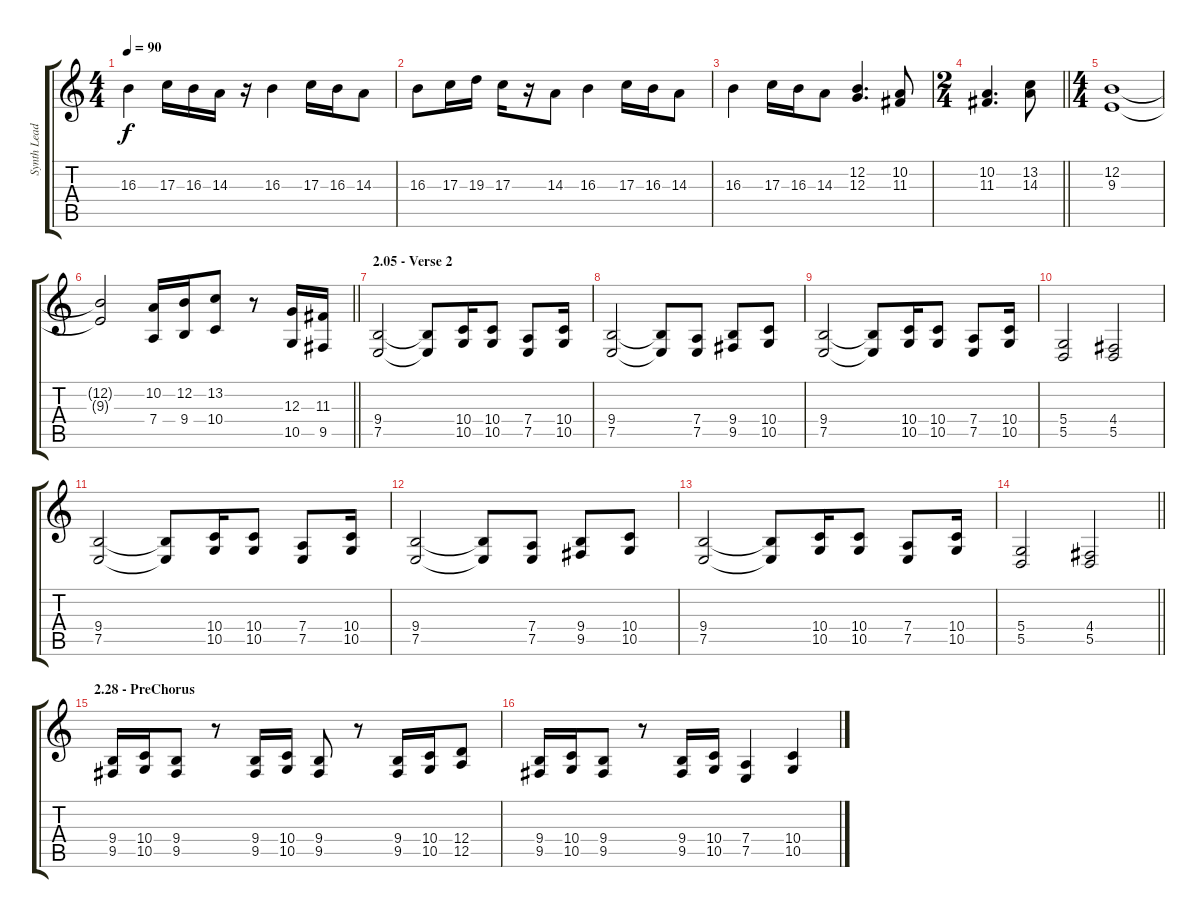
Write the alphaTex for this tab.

\track ("Synth Lead" "Synth Lead") {instrument lead2sawtooth}
\staff {score tabs}
\tuning (E4 B3 G3 D3 A2 E2) {hide}
\ts (4 4)
\tempo 90
\clef g2
\ks c
16.3.4{dy f} 17.3.16 16.3.16 14.3.16 r.16 16.3.4 17.3.16 16.3.16 14.3.8 |
16.3.8 17.3.16 19.3.16 17.3.16 r.16 14.3.8 16.3.4 17.3.16 16.3.16 14.3.8 |
16.3.4 17.3.16 16.3.16 14.3.8 (12.2 12.3).4{d} (10.2 11.3).8 |
\ts (2 4)
\barLineRight lightlight
(10.2 11.3).4{d} (13.2 14.3).8 |
\ts (4 4)
(12.2 9.3).1 |
\barLineRight lightlight
(12.2{t} 9.3{t}).2 (10.2 7.4).16 (12.2 9.4).16 (13.2 10.4).8 r.8 (12.3 10.5).16 (11.3 9.5).16 |
\section ("" "2.05 - Verse 2")
(9.4 7.5).2 (9.4{t} 7.5{t}).8 (10.4 10.5).16 (10.4 10.5).8 (7.4 7.5).8 (10.4 10.5).16 |
(9.4 7.5).2 (9.4{t} 7.5{t}).8 (7.4 7.5).8 (9.4 9.5).8 (10.4 10.5).8 |
(9.4 7.5).2 (9.4{t} 7.5{t}).8 (10.4 10.5).16 (10.4 10.5).8 (7.4 7.5).8 (10.4 10.5).16 |
(5.4 5.5).2 (4.4 5.5).2 |
(9.4 7.5).2 (9.4{t} 7.5{t}).8 (10.4 10.5).16 (10.4 10.5).8 (7.4 7.5).8 (10.4 10.5).16 |
(9.4 7.5).2 (9.4{t} 7.5{t}).8 (7.4 7.5).8 (9.4 9.5).8 (10.4 10.5).8 |
(9.4 7.5).2 (9.4{t} 7.5{t}).8 (10.4 10.5).16 (10.4 10.5).8 (7.4 7.5).8 (10.4 10.5).16 |
\barLineRight lightlight
(5.4 5.5).2 (4.4 5.5).2 |
\section ("" "2.28 - PreChorus")
(9.4 9.5).16 (10.4 10.5).16 (9.4 9.5).8 r.8 (9.4 9.5).16 (10.4 10.5).16 (9.4 9.5).8 r.8 (9.4 9.5).16 (10.4 10.5).16 (12.4 12.5).8 |
(9.4 9.5).16 (10.4 10.5).16 (9.4 9.5).8 r.8 (9.4 9.5).16 (10.4 10.5).16 (7.4 7.5).4 (10.4 10.5).4
